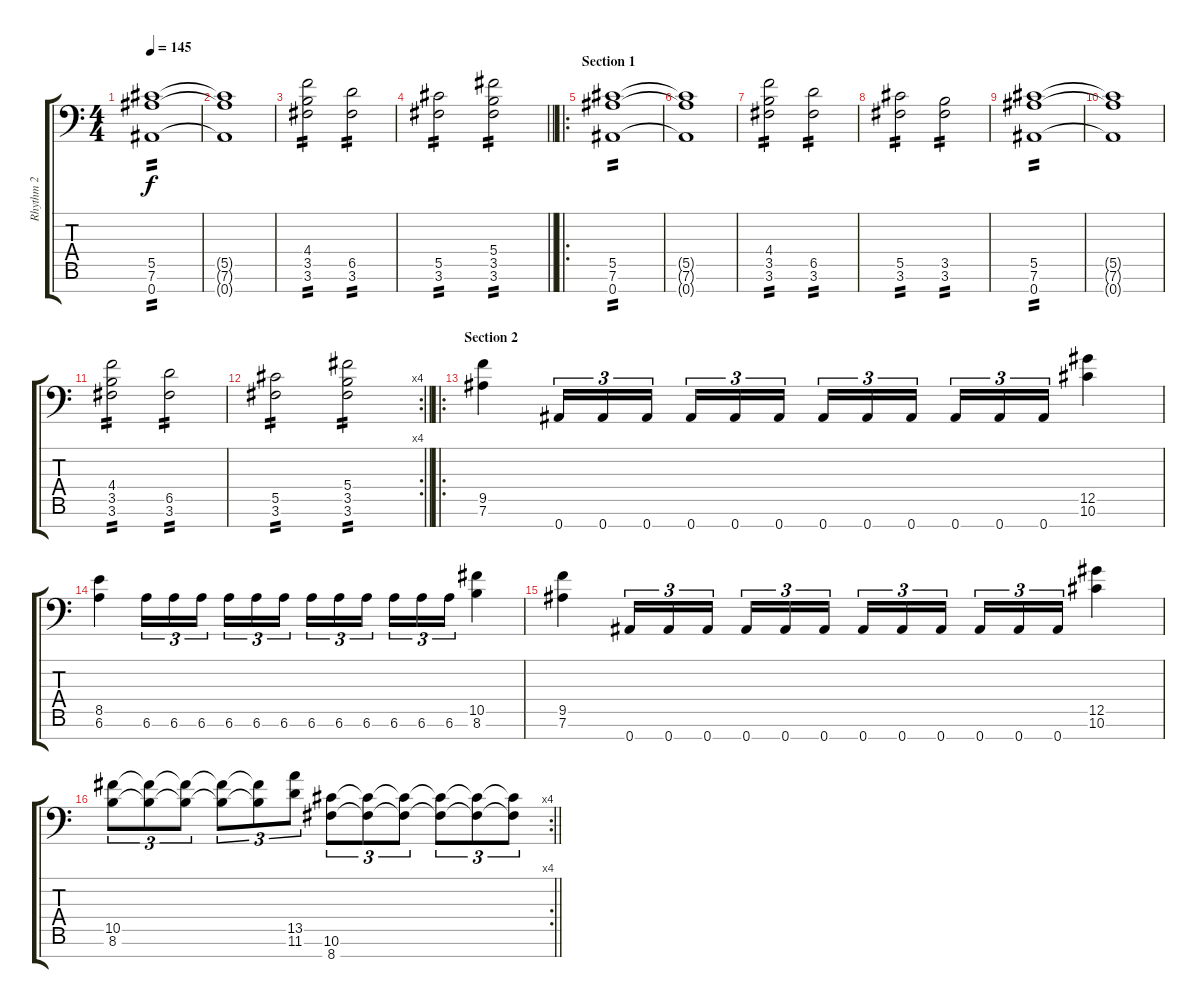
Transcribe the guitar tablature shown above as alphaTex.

\track ("Rhythm 2" "Rhythm 2") {instrument distortionguitar}
\staff {score tabs}
\tuning (Eb4 Bb3 Gb3 Db3 Ab2 Eb2 Bb1) {hide}
\ts (4 4)
\tempo 145
\clef f4
\ks c
(5.5 7.6 0.7).1{tp 2 dy f} |
(5.5{t} 7.6{t} 0.7{t}).1 |
(4.4 3.5 3.6).2{tp 2} (6.5 3.6).2{tp 2} |
\barLineRight lightlight
(5.5 3.6).2{tp 2} (5.4 3.5 3.6).2{tp 2} |
\ro
\section ("" "Section 1")
(5.5 7.6 0.7).1{tp 2} |
(5.5{t} 7.6{t} 0.7{t}).1 |
(4.4 3.5 3.6).2{tp 2} (6.5 3.6).2{tp 2} |
(5.5 3.6).2{tp 2} (3.5 3.6).2{tp 2} |
(5.5 7.6 0.7).1{tp 2} |
(5.5{t} 7.6{t} 0.7{t}).1 |
(4.4 3.5 3.6).2{tp 2} (6.5 3.6).2{tp 2} |
\rc 4
\barLineRight lightlight
(5.5 3.6).2{tp 2} (5.4 3.5 3.6).2{tp 2} |
\ro
\section ("" "Section 2")
(9.5 7.6).4 0.7.16{tu (3 2)} 0.7.16{tu (3 2)} 0.7.16{tu (3 2) beam splitsecondary} 0.7.16{tu (3 2)} 0.7.16{tu (3 2)} 0.7.16{tu (3 2)} 0.7.16{tu (3 2)} 0.7.16{tu (3 2)} 0.7.16{tu (3 2) beam splitsecondary} 0.7.16{tu (3 2)} 0.7.16{tu (3 2)} 0.7.16{tu (3 2)} (12.5 10.6).4 |
(8.5 6.6).4 6.6.16{tu (3 2)} 6.6.16{tu (3 2)} 6.6.16{tu (3 2) beam splitsecondary} 6.6.16{tu (3 2)} 6.6.16{tu (3 2)} 6.6.16{tu (3 2)} 6.6.16{tu (3 2)} 6.6.16{tu (3 2)} 6.6.16{tu (3 2) beam splitsecondary} 6.6.16{tu (3 2)} 6.6.16{tu (3 2)} 6.6.16{tu (3 2)} (10.5 8.6).4 |
(9.5 7.6).4 0.7.16{tu (3 2)} 0.7.16{tu (3 2)} 0.7.16{tu (3 2) beam splitsecondary} 0.7.16{tu (3 2)} 0.7.16{tu (3 2)} 0.7.16{tu (3 2)} 0.7.16{tu (3 2)} 0.7.16{tu (3 2)} 0.7.16{tu (3 2) beam splitsecondary} 0.7.16{tu (3 2)} 0.7.16{tu (3 2)} 0.7.16{tu (3 2)} (12.5 10.6).4 |
\rc 4
\barLineRight lightlight
(10.5 8.6).8{tu (3 2)} (10.5{t} 8.6{t}).8{tu (3 2)} (10.5{t} 8.6{t}).8{tu (3 2)} (10.5{t} 8.6{t}).8{tu (3 2)} (10.5{t} 8.6{t}).8{tu (3 2)} (13.5 11.6).8{tu (3 2)} (10.6 8.7).8{tu (3 2)} (10.6{t} 8.7{t}).8{tu (3 2)} (10.6{t} 8.7{t}).8{tu (3 2)} (10.6{t} 8.7{t}).8{tu (3 2)} (10.6{t} 8.7{t}).8{tu (3 2)} (10.6{t} 8.7{t}).8{tu (3 2)}
